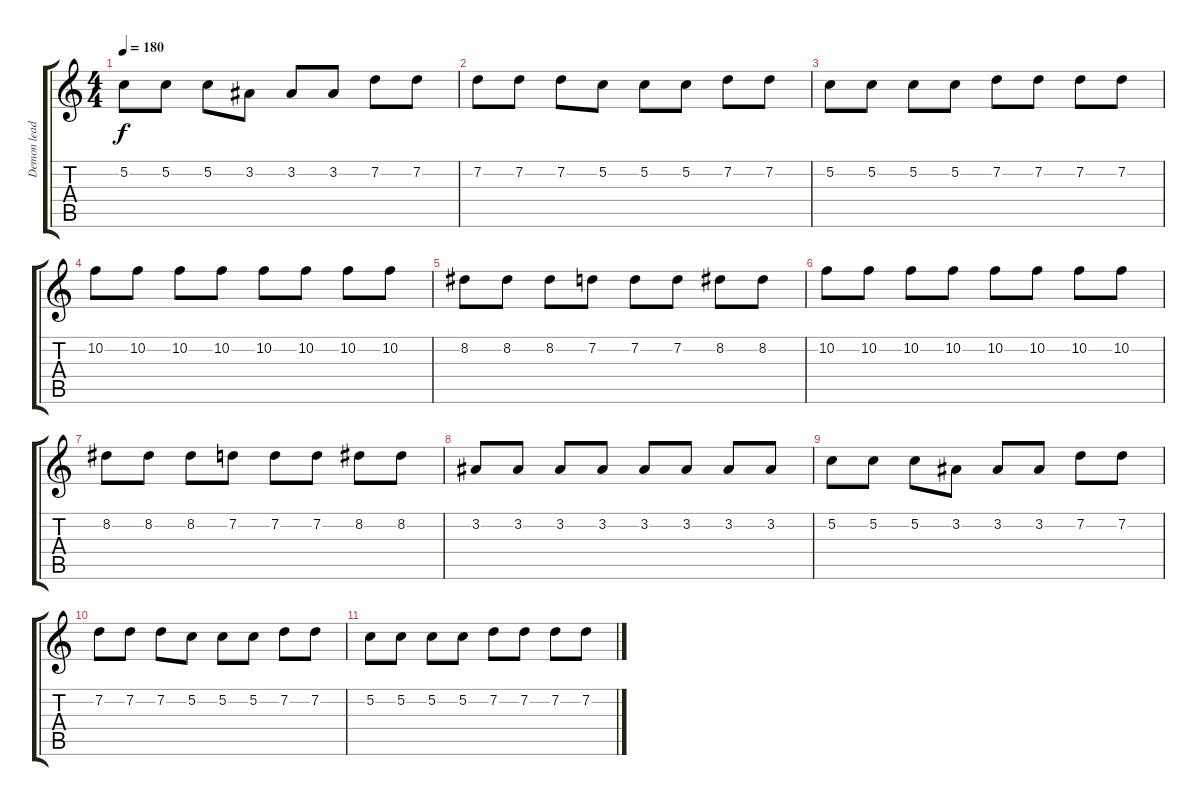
\track ("Demon lead" "Demon lead") {instrument distortionguitar}
\staff {score tabs}
\tuning (C4 G3 Eb3 Bb2 F2 C2) {hide}
\ts (4 4)
\tempo 180
\clef g2
\ks c
5.2.8{dy f} 5.2.8 5.2.8 3.2.8 3.2.8 3.2.8 7.2.8 7.2.8 |
7.2.8 7.2.8 7.2.8 5.2.8 5.2.8 5.2.8 7.2.8 7.2.8 |
5.2.8 5.2.8 5.2.8 5.2.8 7.2.8 7.2.8 7.2.8 7.2.8 |
10.2.8 10.2.8 10.2.8 10.2.8 10.2.8 10.2.8 10.2.8 10.2.8 |
8.2.8 8.2.8 8.2.8 7.2.8 7.2.8 7.2.8 8.2.8 8.2.8 |
10.2.8 10.2.8 10.2.8 10.2.8 10.2.8 10.2.8 10.2.8 10.2.8 |
8.2.8 8.2.8 8.2.8 7.2.8 7.2.8 7.2.8 8.2.8 8.2.8 |
3.2.8 3.2.8 3.2.8 3.2.8 3.2.8 3.2.8 3.2.8 3.2.8 |
5.2.8 5.2.8 5.2.8 3.2.8 3.2.8 3.2.8 7.2.8 7.2.8 |
7.2.8 7.2.8 7.2.8 5.2.8 5.2.8 5.2.8 7.2.8 7.2.8 |
5.2.8 5.2.8 5.2.8 5.2.8 7.2.8 7.2.8 7.2.8 7.2.8
